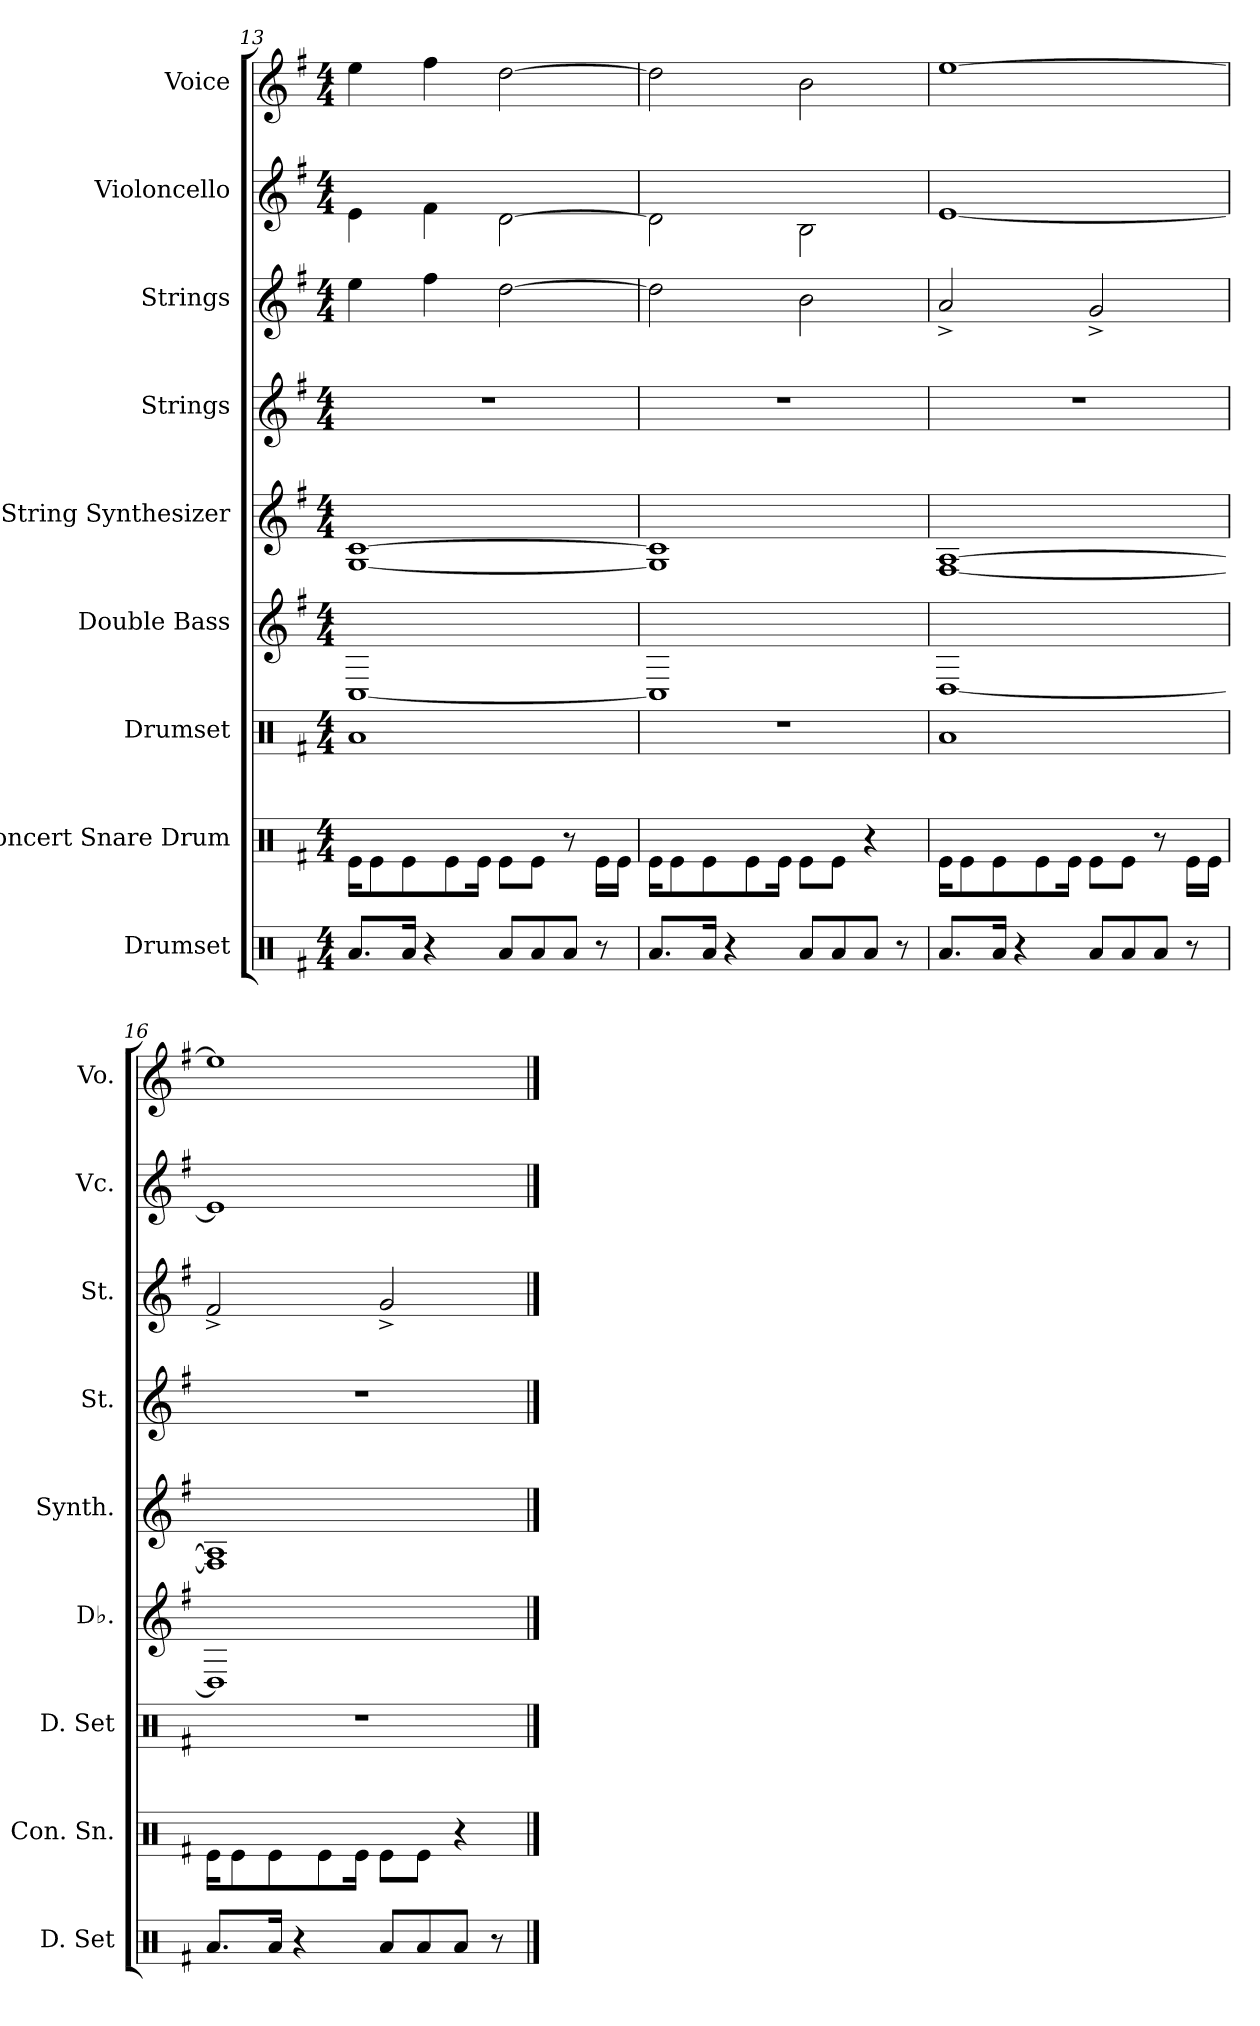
**kern	**kern	**kern	**kern	**kern	**kern	**kern	**kern	**kern
*part9	*part8	*part7	*part6	*part5	*part4	*part3	*part2	*part1
*staff9	*staff8	*staff7	*staff6	*staff5	*staff4	*staff3	*staff2	*staff1
*I"Drumset	*I"Concert Snare Drum	*I"Drumset	*I"Double Bass	*I"String Synthesizer	*I"Strings	*I"Strings	*I"Violoncello	*I"Voice
*I'D. Set	*I'Con. Sn.	*I'D. Set	*I'Db.	*I'Synth.	*I'St.	*I'St.	*I'Vc.	*I'Vo.
*clefX	*clefX	*clefX	*clefG2	*clefG2	*clefG2	*clefG2	*clefG2	*clefG2
*	*	*	*ITrd7c12	*	*	*	*	*
*k[f#]	*k[f#]	*k[f#]	*k[f#]	*k[f#]	*k[f#]	*k[f#]	*k[f#]	*k[f#]
*M4/4	*M4/4	*M4/4	*M4/4	*M4/4	*M4/4	*M4/4	*M4/4	*M4/4
=13	=13	=13	=13	=13	=13	=13	=13	=13
8.Ra/L	16Re\KL	1Ra	[1CC	[1G [1c	1r	4ee\	4e\	4ee\
.	8Re\	.	.	.	.	.	.	.
16Ra/Jk	8Re\	.	.	.	.	.	.	.
4r	.	.	.	.	.	4ff#\	4f#\	4ff#\
.	8Re\	.	.	.	.	.	.	.
.	16Re\Jk	.	.	.	.	.	.	.
8Ra/L	8Re\L	.	.	.	.	[2dd\	[2d\	[2dd\
8Ra/	8Re\J	.	.	.	.	.	.	.
8Ra/J	8r	.	.	.	.	.	.	.
8r	16Re\LL	.	.	.	.	.	.	.
.	16Re\JJ	.	.	.	.	.	.	.
=14	=14	=14	=14	=14	=14	=14	=14	=14
8.Ra/L	16Re\KL	1r	1CC]	1G] 1c]	1r	2dd\]	2d\]	2dd\]
.	8Re\	.	.	.	.	.	.	.
16Ra/Jk	8Re\	.	.	.	.	.	.	.
4r	.	.	.	.	.	.	.	.
.	8Re\	.	.	.	.	.	.	.
.	16Re\Jk	.	.	.	.	.	.	.
8Ra/L	8Re\L	.	.	.	.	2b\	2B\	2b\
8Ra/	8Re\J	.	.	.	.	.	.	.
8Ra/J	4r	.	.	.	.	.	.	.
8r	.	.	.	.	.	.	.	.
=15	=15	=15	=15	=15	=15	=15	=15	=15
8.Ra/L	16Re\KL	1Ra	[1DD	[1F# [1A	1r	2a^/	[1e	[1ee
.	8Re\	.	.	.	.	.	.	.
16Ra/Jk	8Re\	.	.	.	.	.	.	.
4r	.	.	.	.	.	.	.	.
.	8Re\	.	.	.	.	.	.	.
.	16Re\Jk	.	.	.	.	.	.	.
8Ra/L	8Re\L	.	.	.	.	2g^/	.	.
8Ra/	8Re\J	.	.	.	.	.	.	.
8Ra/J	8r	.	.	.	.	.	.	.
8r	16Re\LL	.	.	.	.	.	.	.
.	16Re\JJ	.	.	.	.	.	.	.
!!LO:PB:g=z
=16	=16	=16	=16	=16	=16	=16	=16	=16
8.Ra/L	16Re\KL	1r	1DD]	1F#] 1A]	1r	2f#^/	1e]	1ee]
.	8Re\	.	.	.	.	.	.	.
16Ra/Jk	8Re\	.	.	.	.	.	.	.
4r	.	.	.	.	.	.	.	.
.	8Re\	.	.	.	.	.	.	.
.	16Re\Jk	.	.	.	.	.	.	.
8Ra/L	8Re\L	.	.	.	.	2g^/	.	.
8Ra/	8Re\J	.	.	.	.	.	.	.
8Ra/J	4r	.	.	.	.	.	.	.
8r	.	.	.	.	.	.	.	.
==	==	==	==	==	==	==	==	==
*-	*-	*-	*-	*-	*-	*-	*-	*-
